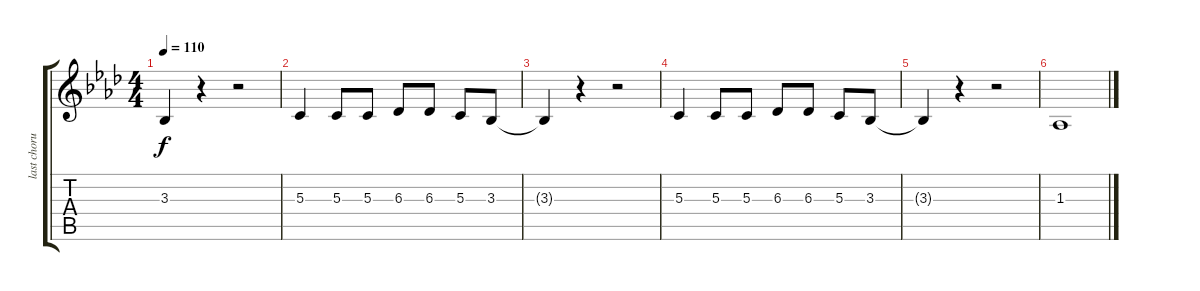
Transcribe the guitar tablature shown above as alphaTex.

\track ("last chorus vocals" "last choru") {instrument lead2sawtooth}
\staff {score tabs}
\tuning (E4 B3 G3 D3 A2 E2) {hide}
\ts (4 4)
\tempo 110
\clef g2
\ks ab
3.3{t}.4{dy f} r.4 r.2 |
5.3.4 5.3.8 5.3.8 6.3.8 6.3.8 5.3.8 3.3.8 |
3.3{t}.4 r.4 r.2 |
5.3.4 5.3.8 5.3.8 6.3.8 6.3.8 5.3.8 3.3.8 |
3.3{t}.4 r.4 r.2 |
1.3.1
